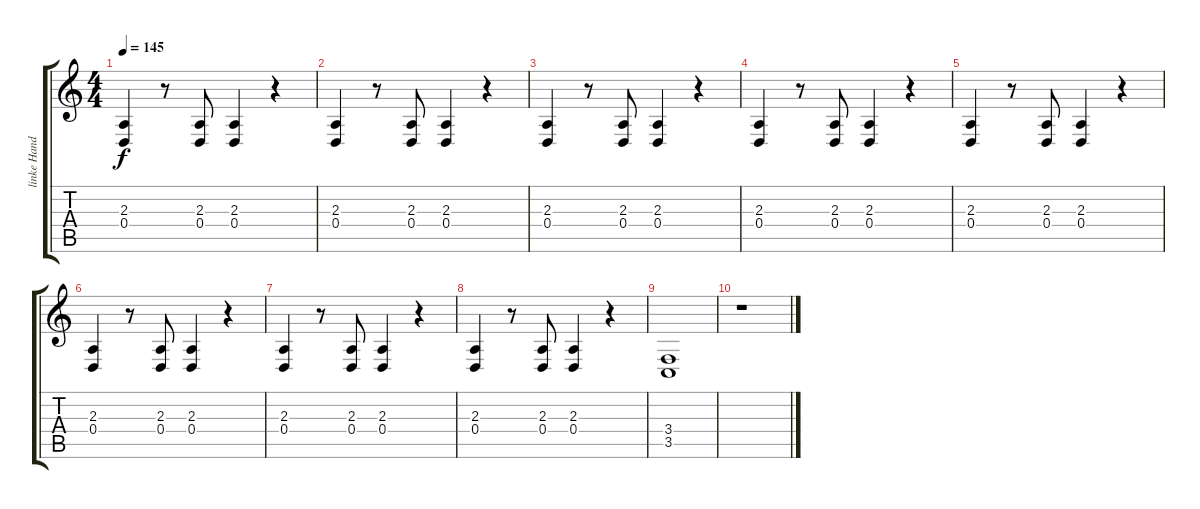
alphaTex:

\track ("linke Hand" "linke Hand") {instrument electricgrandpiano}
\staff {score tabs}
\tuning (E4 B3 G3 D3 A2 E2) {hide}
\ts (4 4)
\tempo 145
\clef g2
\ks c
(2.3 0.4).4{dy f} r.8 (2.3 0.4).8 (2.3 0.4).4 r.4 |
(2.3 0.4).4 r.8 (2.3 0.4).8 (2.3 0.4).4 r.4 |
(2.3 0.4).4 r.8 (2.3 0.4).8 (2.3 0.4).4 r.4 |
(2.3 0.4).4 r.8 (2.3 0.4).8 (2.3 0.4).4 r.4 |
(2.3 0.4).4 r.8 (2.3 0.4).8 (2.3 0.4).4 r.4 |
(2.3 0.4).4 r.8 (2.3 0.4).8 (2.3 0.4).4 r.4 |
(2.3 0.4).4 r.8 (2.3 0.4).8 (2.3 0.4).4 r.4 |
(2.3 0.4).4 r.8 (2.3 0.4).8 (2.3 0.4).4 r.4 |
(3.4 3.5).1 |
r.1
